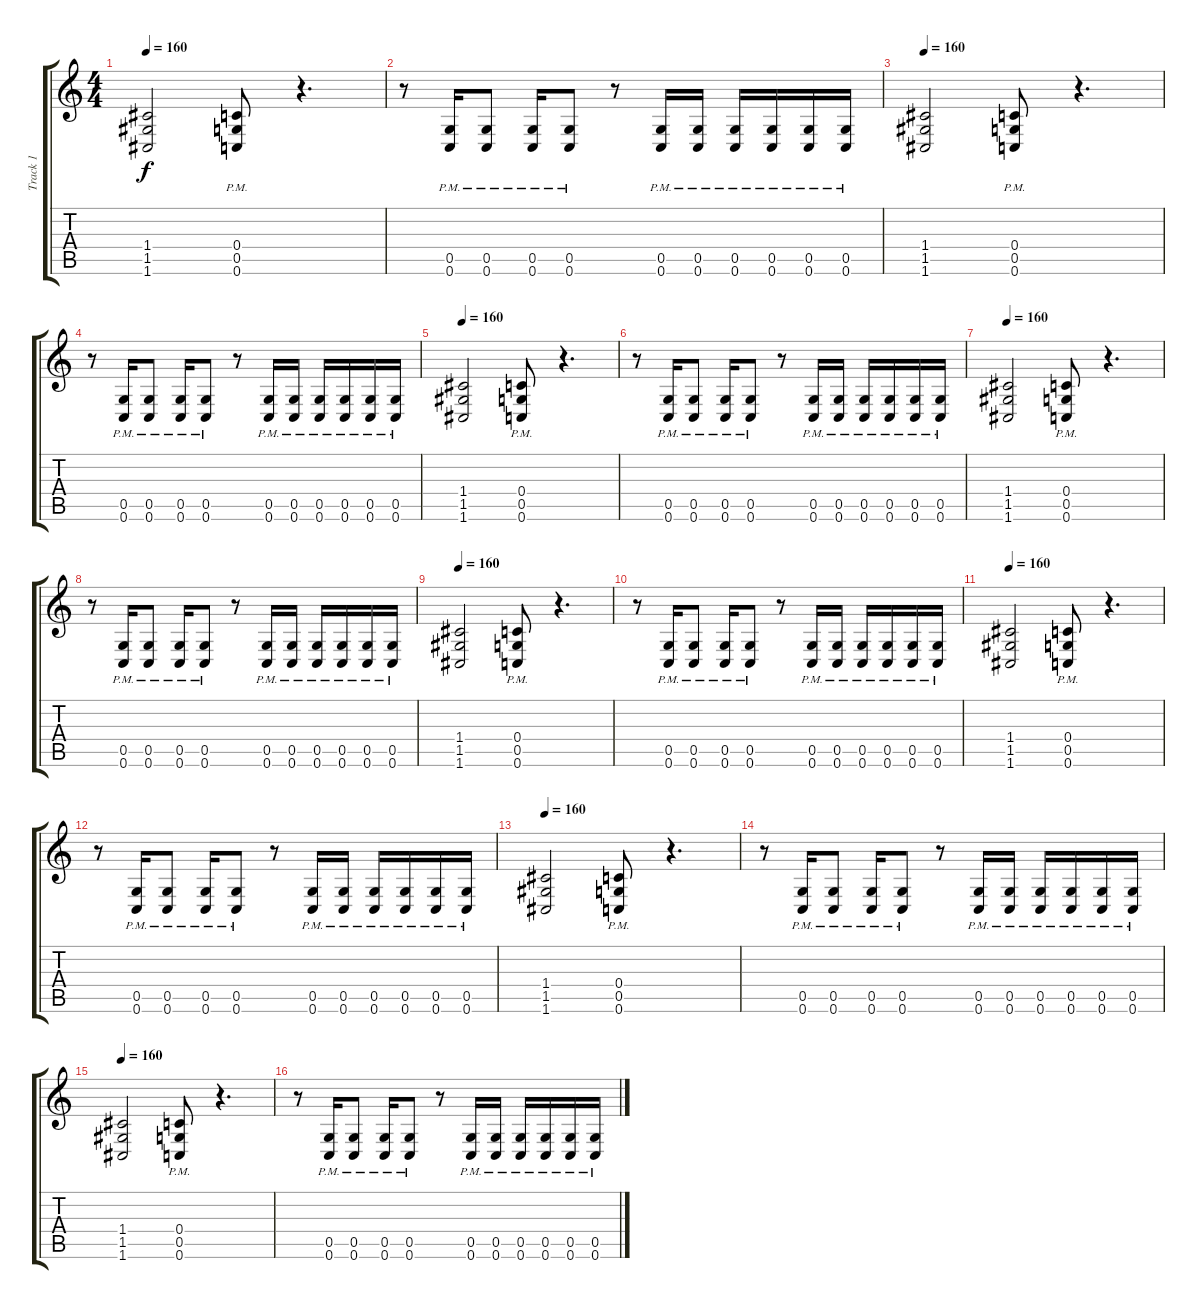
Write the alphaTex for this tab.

\track ("Track 1" "Track 1") {instrument distortionguitar}
\staff {score tabs}
\tuning (D4 A3 F3 C3 G2 C2) {hide}
\ts (4 4)
\tempo 160
\clef g2
\ks c
(1.4 1.5 1.6).2{dy f} (0.4{pm} 0.5{pm} 0.6{pm}).8 r.4{d} |
r.8 (0.5{pm} 0.6{pm}).16 (0.5{pm} 0.6{pm}).8 (0.5{pm} 0.6{pm}).16 (0.5{pm} 0.6{pm}).8 r.8 (0.5{pm} 0.6{pm}).16 (0.5{pm} 0.6{pm}).16 (0.5{pm} 0.6{pm}).16 (0.5{pm} 0.6{pm}).16 (0.5{pm} 0.6{pm}).16 (0.5{pm} 0.6{pm}).16 |
\tempo 160
(1.4 1.5 1.6).2 (0.4{pm} 0.5{pm} 0.6{pm}).8 r.4{d} |
r.8 (0.5{pm} 0.6{pm}).16 (0.5{pm} 0.6{pm}).8 (0.5{pm} 0.6{pm}).16 (0.5{pm} 0.6{pm}).8 r.8 (0.5{pm} 0.6{pm}).16 (0.5{pm} 0.6{pm}).16 (0.5{pm} 0.6{pm}).16 (0.5{pm} 0.6{pm}).16 (0.5{pm} 0.6{pm}).16 (0.5{pm} 0.6{pm}).16 |
\tempo 160
(1.4 1.5 1.6).2 (0.4{pm} 0.5{pm} 0.6{pm}).8 r.4{d} |
r.8 (0.5{pm} 0.6{pm}).16 (0.5{pm} 0.6{pm}).8 (0.5{pm} 0.6{pm}).16 (0.5{pm} 0.6{pm}).8 r.8 (0.5{pm} 0.6{pm}).16 (0.5{pm} 0.6{pm}).16 (0.5{pm} 0.6{pm}).16 (0.5{pm} 0.6{pm}).16 (0.5{pm} 0.6{pm}).16 (0.5{pm} 0.6{pm}).16 |
\tempo 160
(1.4 1.5 1.6).2 (0.4{pm} 0.5{pm} 0.6{pm}).8 r.4{d} |
r.8 (0.5{pm} 0.6{pm}).16 (0.5{pm} 0.6{pm}).8 (0.5{pm} 0.6{pm}).16 (0.5{pm} 0.6{pm}).8 r.8 (0.5{pm} 0.6{pm}).16 (0.5{pm} 0.6{pm}).16 (0.5{pm} 0.6{pm}).16 (0.5{pm} 0.6{pm}).16 (0.5{pm} 0.6{pm}).16 (0.5{pm} 0.6{pm}).16 |
\tempo 160
(1.4 1.5 1.6).2 (0.4{pm} 0.5{pm} 0.6{pm}).8 r.4{d} |
r.8 (0.5{pm} 0.6{pm}).16 (0.5{pm} 0.6{pm}).8 (0.5{pm} 0.6{pm}).16 (0.5{pm} 0.6{pm}).8 r.8 (0.5{pm} 0.6{pm}).16 (0.5{pm} 0.6{pm}).16 (0.5{pm} 0.6{pm}).16 (0.5{pm} 0.6{pm}).16 (0.5{pm} 0.6{pm}).16 (0.5{pm} 0.6{pm}).16 |
\tempo 160
(1.4 1.5 1.6).2 (0.4{pm} 0.5{pm} 0.6{pm}).8 r.4{d} |
r.8 (0.5{pm} 0.6{pm}).16 (0.5{pm} 0.6{pm}).8 (0.5{pm} 0.6{pm}).16 (0.5{pm} 0.6{pm}).8 r.8 (0.5{pm} 0.6{pm}).16 (0.5{pm} 0.6{pm}).16 (0.5{pm} 0.6{pm}).16 (0.5{pm} 0.6{pm}).16 (0.5{pm} 0.6{pm}).16 (0.5{pm} 0.6{pm}).16 |
\tempo 160
(1.4 1.5 1.6).2 (0.4{pm} 0.5{pm} 0.6{pm}).8 r.4{d} |
r.8 (0.5{pm} 0.6{pm}).16 (0.5{pm} 0.6{pm}).8 (0.5{pm} 0.6{pm}).16 (0.5{pm} 0.6{pm}).8 r.8 (0.5{pm} 0.6{pm}).16 (0.5{pm} 0.6{pm}).16 (0.5{pm} 0.6{pm}).16 (0.5{pm} 0.6{pm}).16 (0.5{pm} 0.6{pm}).16 (0.5{pm} 0.6{pm}).16 |
\tempo 160
(1.4 1.5 1.6).2 (0.4{pm} 0.5{pm} 0.6{pm}).8 r.4{d} |
r.8 (0.5{pm} 0.6{pm}).16 (0.5{pm} 0.6{pm}).8 (0.5{pm} 0.6{pm}).16 (0.5{pm} 0.6{pm}).8 r.8 (0.5{pm} 0.6{pm}).16 (0.5{pm} 0.6{pm}).16 (0.5{pm} 0.6{pm}).16 (0.5{pm} 0.6{pm}).16 (0.5{pm} 0.6{pm}).16 (0.5{pm} 0.6{pm}).16
